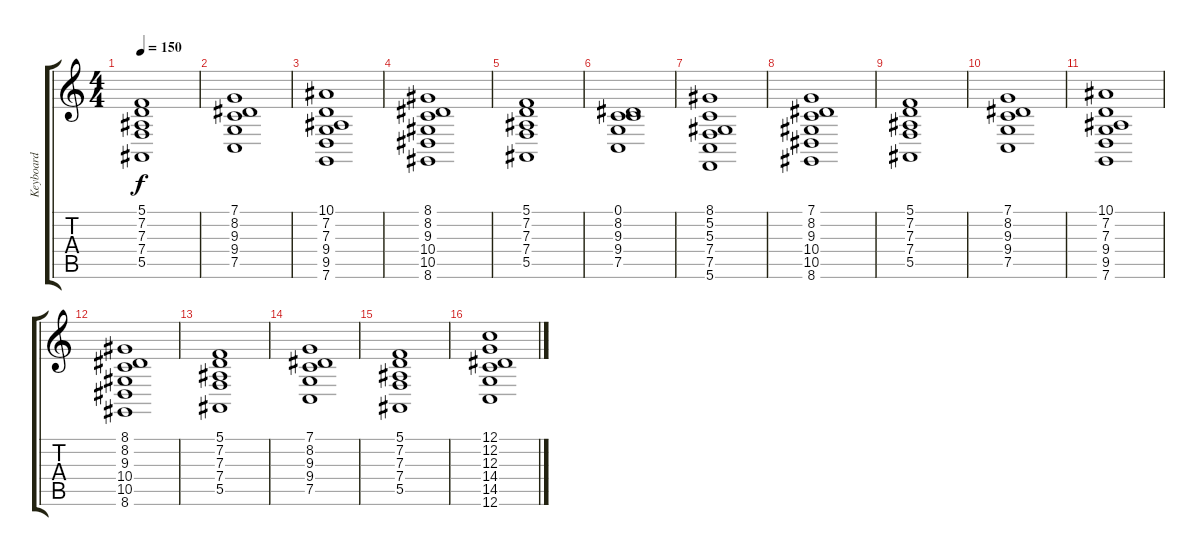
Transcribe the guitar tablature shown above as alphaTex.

\track ("Keyboard" "Keyboard") {instrument tremolostrings}
\staff {score tabs}
\tuning (C4 G3 Eb3 Bb2 F2 C2) {hide}
\ts (4 4)
\tempo 150
\clef g2
\ks c
(5.1 7.2 7.3 7.4 5.5).1{dy f} |
(7.1 8.2 9.3 9.4 7.5).1 |
(10.1 7.2 7.3 9.4 9.5 7.6).1 |
(8.1 8.2 9.3 10.4 10.5 8.6).1 |
(5.1 7.2 7.3 7.4 5.5).1 |
(0.1 8.2 9.3 9.4 7.5).1 |
(8.1 5.2 5.3 7.4 7.5 5.6).1 |
(7.1 8.2 9.3 10.4 10.5 8.6).1 |
(5.1 7.2 7.3 7.4 5.5).1 |
(7.1 8.2 9.3 9.4 7.5).1 |
(10.1 7.2 7.3 9.4 9.5 7.6).1 |
(8.1 8.2 9.3 10.4 10.5 8.6).1 |
(5.1 7.2 7.3 7.4 5.5).1 |
(7.1 8.2 9.3 9.4 7.5).1 |
(5.1 7.2 7.3 7.4 5.5).1 |
(12.1 12.2 12.3 14.4 14.5 12.6).1
